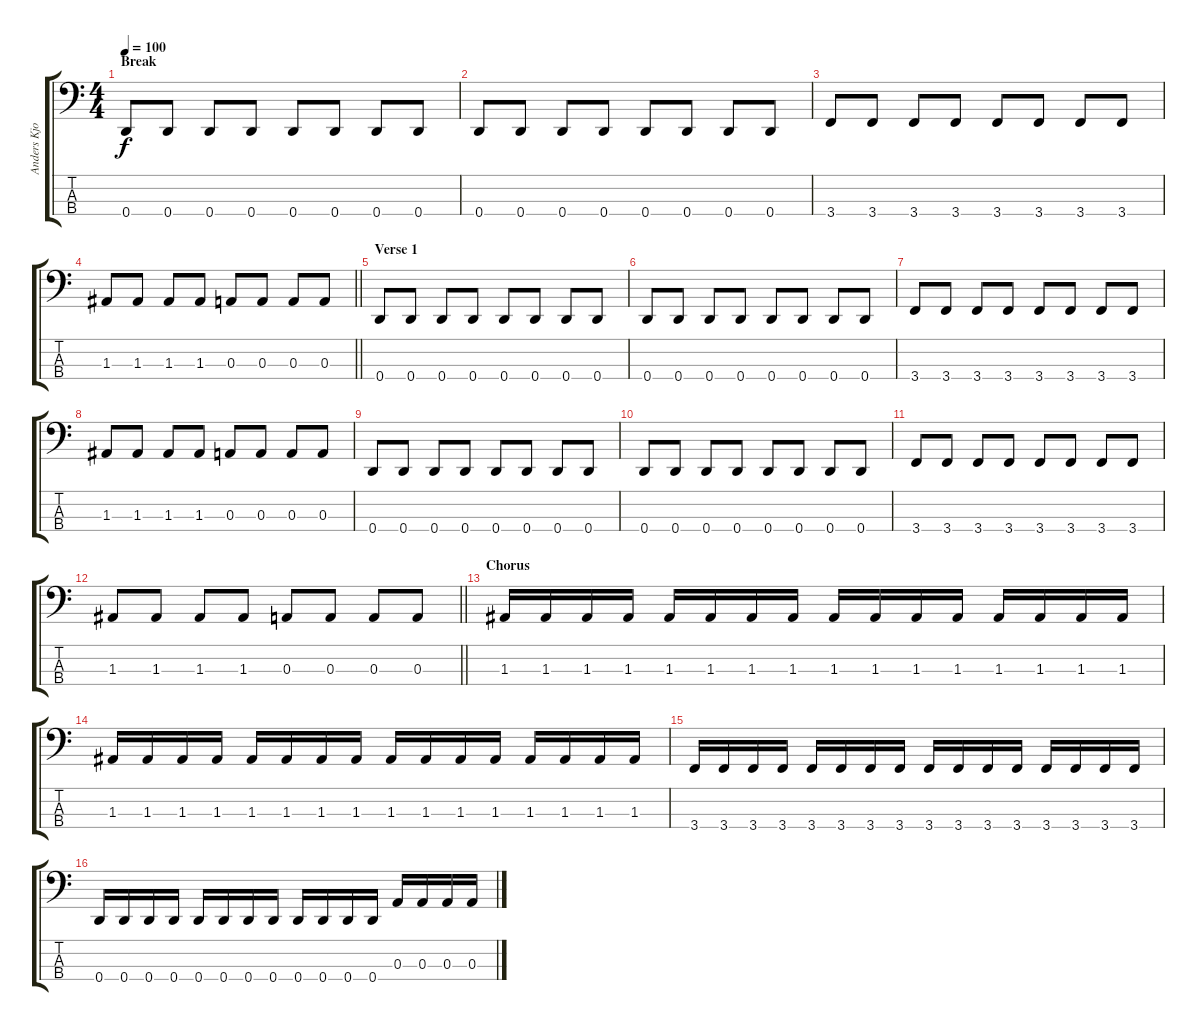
\track ("Anders Kjolholm" "Anders Kjo") {instrument electricbassfinger}
\staff {score tabs}
\tuning (G2 D2 A1 D1) {hide}
\ts (4 4)
\section ("" "Break")
\tempo 100
\clef f4
\ks c
0.4.8{dy f} 0.4.8 0.4.8 0.4.8 0.4.8 0.4.8 0.4.8 0.4.8 |
0.4.8 0.4.8 0.4.8 0.4.8 0.4.8 0.4.8 0.4.8 0.4.8 |
3.4.8 3.4.8 3.4.8 3.4.8 3.4.8 3.4.8 3.4.8 3.4.8 |
\barLineRight lightlight
1.3.8 1.3.8 1.3.8 1.3.8 0.3.8 0.3.8 0.3.8 0.3.8 |
\section ("" "Verse 1")
0.4.8 0.4.8 0.4.8 0.4.8 0.4.8 0.4.8 0.4.8 0.4.8 |
0.4.8 0.4.8 0.4.8 0.4.8 0.4.8 0.4.8 0.4.8 0.4.8 |
3.4.8 3.4.8 3.4.8 3.4.8 3.4.8 3.4.8 3.4.8 3.4.8 |
1.3.8 1.3.8 1.3.8 1.3.8 0.3.8 0.3.8 0.3.8 0.3.8 |
0.4.8 0.4.8 0.4.8 0.4.8 0.4.8 0.4.8 0.4.8 0.4.8 |
0.4.8 0.4.8 0.4.8 0.4.8 0.4.8 0.4.8 0.4.8 0.4.8 |
3.4.8 3.4.8 3.4.8 3.4.8 3.4.8 3.4.8 3.4.8 3.4.8 |
\barLineRight lightlight
1.3.8 1.3.8 1.3.8 1.3.8 0.3.8 0.3.8 0.3.8 0.3.8 |
\section ("" "Chorus")
1.3.16 1.3.16 1.3.16 1.3.16 1.3.16 1.3.16 1.3.16 1.3.16 1.3.16 1.3.16 1.3.16 1.3.16 1.3.16 1.3.16 1.3.16 1.3.16 |
1.3.16 1.3.16 1.3.16 1.3.16 1.3.16 1.3.16 1.3.16 1.3.16 1.3.16 1.3.16 1.3.16 1.3.16 1.3.16 1.3.16 1.3.16 1.3.16 |
3.4.16 3.4.16 3.4.16 3.4.16 3.4.16 3.4.16 3.4.16 3.4.16 3.4.16 3.4.16 3.4.16 3.4.16 3.4.16 3.4.16 3.4.16 3.4.16 |
0.4.16 0.4.16 0.4.16 0.4.16 0.4.16 0.4.16 0.4.16 0.4.16 0.4.16 0.4.16 0.4.16 0.4.16 0.3.16 0.3.16 0.3.16 0.3.16
